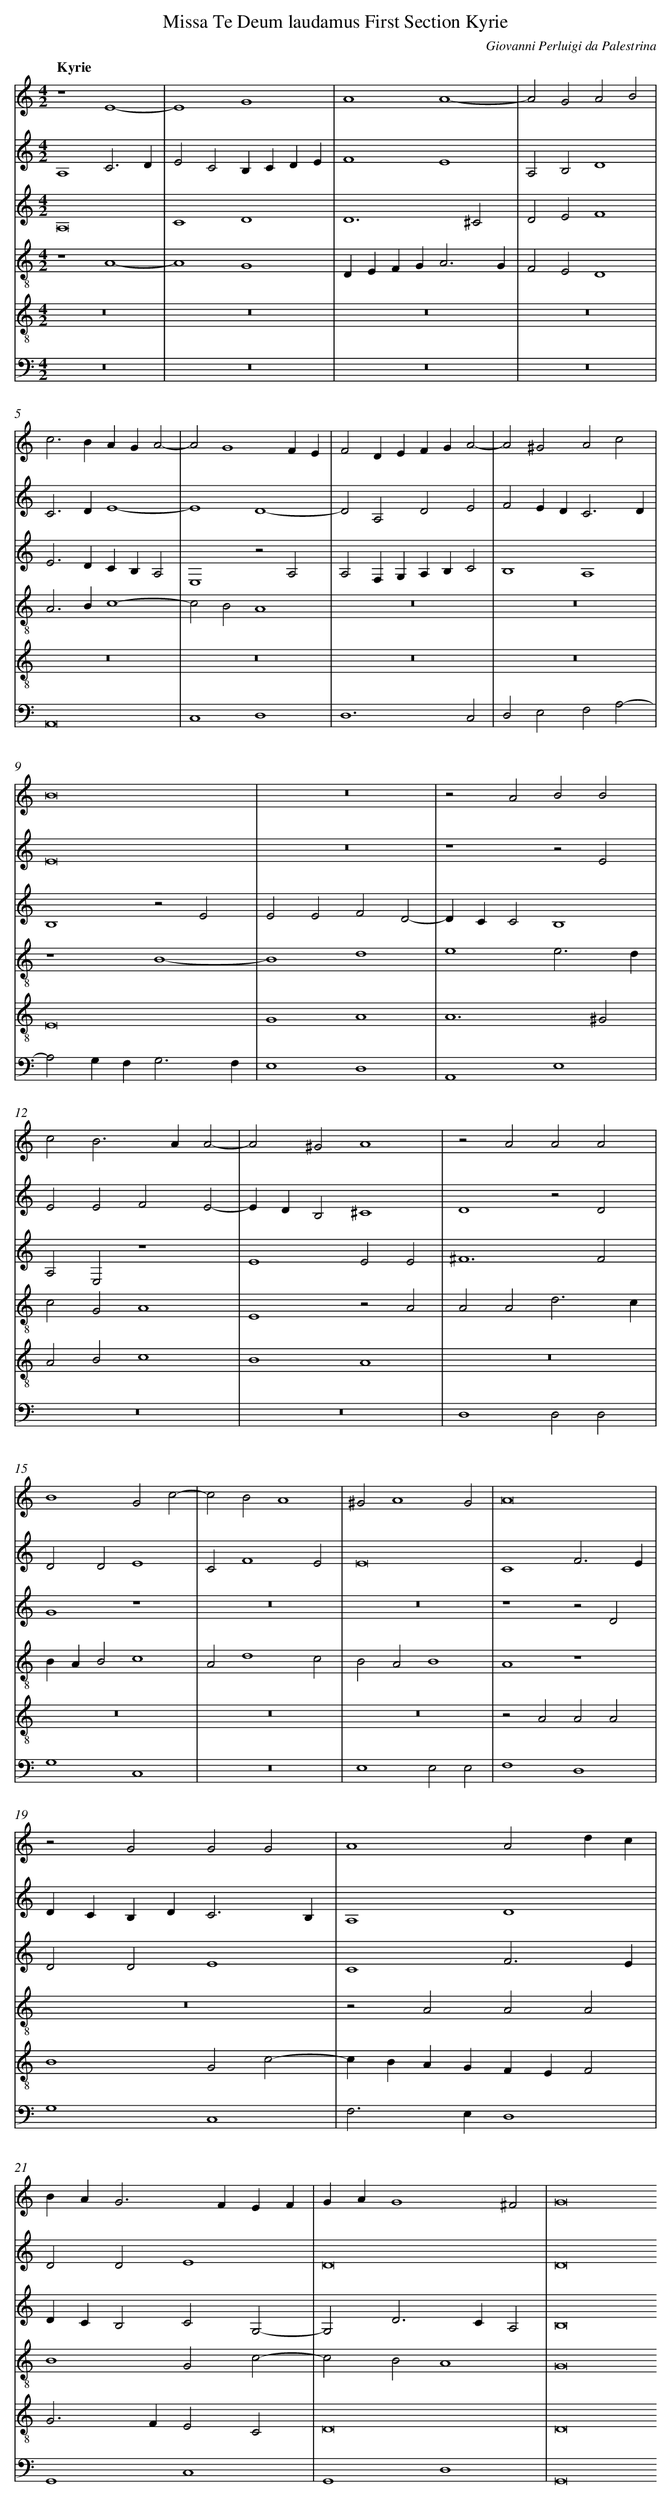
X:1
T: Missa Te Deum laudamus First Section Kyrie
C: Giovanni Perluigi da Palestrina
L: 1/4
M: 4/2
Q: "Kyrie"
V: 1 clef=treble
V: 2 clef=treble
V: 3 clef=treble
V: 4 clef=treble-8
V: 5 clef=treble-8
V: 6 clef=bass
K: C
[V:1] z4E4- |
[V:2] A,4C3D |
[V:3] A,8 |
[V:4] z4A4- |
[V:5] z8 |
[V:6] z8 |
[V:1] E4G4 |
[V:2] E2C2B,CDE |
[V:3] C4D4 |
[V:4] A4G4 |
[V:5] z8 |
[V:6] z8 |
[V:1] A4A4- |
[V:2] F4E4 |
[V:3] D6^C2 |
[V:4] DEFG2<A2G |
[V:5] z8 |
[V:6] z8 |
[V:1] A2G2A2B2 |
[V:2] A,2B,2D4 |
[V:3] D2E2F4 |
[V:4] F2E2D4 |
[V:5] z8 |
[V:6] z8 |
[V:1] c2>B2AGA2- |
[V:2] C2>D2E4- |
[V:3] E2>D2CB,A,2 |
[V:4] A2>B2c4- |
[V:5] z8 |
[V:6] A,,8 |
[V:1] A2G4FE |
[V:2] E4D4- |
[V:3] E,4z2A,2 |
[V:4] c2B2A4 |
[V:5] z8 |
[V:6] C,4D,4 |
[V:1] F2DEFGA2- |
[V:2] D2A,2D2E2 |
[V:3] A,2F,G,A,B,C2 |
[V:4] z8 |
[V:5] z8 |
[V:6] D,6C,2 |
[V:1] A2^G2A2c2 |
[V:2] F2ED2<C2D |
[V:3] B,4A,4 |
[V:4] z8 |
[V:5] z8 |
[V:6] D,2E,2F,2A,2- |
[V:1] B8 |
[V:2] E8 |
[V:3] B,4z2E2 |
[V:4] z4B4- |
[V:5] E8 |
[V:6] A,2G,F,2<G,2F, |
[V:1] z8 |
[V:2] z8 |
[V:3] E2E2F2D2- |
[V:4] B4d4 |
[V:5] G4A4 |
[V:6] E,4D,4 |
[V:1] z2A2B2B2 |
[V:2] z4z2E2 |
[V:3] DCC2B,4 |
[V:4] e4e3d |
[V:5] A6^G2 |
[V:6] A,,4E,4 |
[V:1] c2B2>A2A2- |
[V:2] E2E2F2E2- |
[V:3] A,2E,2z4 |
[V:4] c2G2A4 |
[V:5] A2B2c4 |
[V:6] z8 |
[V:1] A2^G2A4 |
[V:2] EDB,2^C4 |
[V:3] E4E2E2 |
[V:4] E4z2A2 |
[V:5] B4A4 |
[V:6] z8 |
[V:1] z2A2A2A2 |
[V:2] D4z2D2 |
[V:3] ^F6F2 |
[V:4] A2A2d3c |
[V:5] z8 |
[V:6] D,4D,2D,2 |
[V:1] B4G2c2- |
[V:2] D2D2E4 |
[V:3] G4z4 |
[V:4] BAB2c4 |
[V:5] z8 |
[V:6] G,4C,4 |
[V:1] c2B2A4 |
[V:2] C2F4E2 |
[V:3] z8 |
[V:4] A2d4c2 |
[V:5] z8 |
[V:6] z8 |
[V:1] ^G2A4G2 |
[V:2] E8 |
[V:3] z8 |
[V:4] B2A2B4 |
[V:5] z8 |
[V:6] E,4E,2E,2 |
[V:1] A8 |
[V:2] C4F3E |
[V:3] z4z2D2 |
[V:4] A4z4 |
[V:5] z2A2A2A2 |
[V:6] F,4D,4 |
[V:1] z2G2G2G2 |
[V:2] DCB,D2<C2B, |
[V:3] D2D2E4 |
[V:4] z8 |
[V:5] B4G2c2- |
[V:6] G,4C,4 |
[V:1] A4A2dc |
[V:2] A,4D4 |
[V:3] C4F3E |
[V:4] z2A2A2A2 |
[V:5] cBAGFEF2 |
[V:6] F,2>E,2D,4 |
[V:1] BA2<G2FEF |
[V:2] D2D2E4 |
[V:3] DCB,2C2G,2- |
[V:4] B4G2c2- |
[V:5] G2>F2E2C2 |
[V:6] G,,4C,4 |
[V:1] GAG4^F2 |
[V:2] D8 |
[V:3] G,2D2>C2A,2 |
[V:4] c2B2A4 |
[V:5] D8 |
[V:6] G,,4D,4 |
[V:1] G8
[V:2] D8
[V:3] B,8
[V:4] G8
[V:5] D8
[V:6] G,,8
